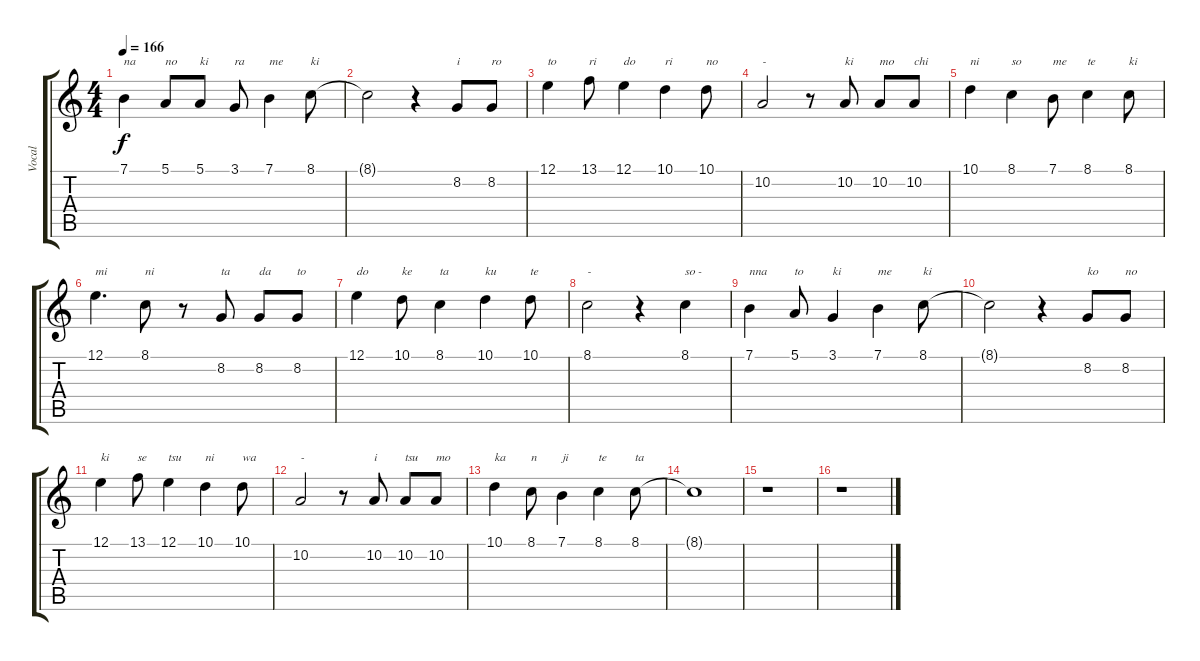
\track ("Vocal" "Vocal") {instrument flute}
\staff {score tabs}
\tuning (E4 B3 G3 D3 A2 E2) {hide}
\ts (4 4)
\tempo 166
\clef g2
\ks c
7.1.4{txt "na" dy f} 5.1.8{txt "no"} 5.1.8{txt "ki"} 3.1.8{txt "ra"} 7.1.4{txt "me"} 8.1.8{txt "ki"} |
8.1{t}.2 r.4 8.2.8{txt "i"} 8.2.8{txt "ro"} |
12.1.4{txt "to"} 13.1.8{txt "ri"} 12.1.4{txt "do"} 10.1.4{txt "ri"} 10.1.8{txt "no"} |
10.2.2{txt "-"} r.8 10.2.8{txt "ki"} 10.2.8{txt "mo"} 10.2.8{txt "chi"} |
10.1.4{txt "ni"} 8.1.4{txt "so"} 7.1.8{txt "me"} 8.1.4{txt "te"} 8.1.8{txt "ki"} |
12.1.4{d txt "mi"} 8.1.8{txt "ni"} r.8 8.2.8{txt "ta"} 8.2.8{txt "da"} 8.2.8{txt "to"} |
12.1.4{txt "do"} 10.1.8{txt "ke"} 8.1.4{txt "ta"} 10.1.4{txt "ku"} 10.1.8{txt "te"} |
8.1.2{txt "-"} r.4 8.1.4{txt "so -"} |
7.1.4{txt "nna"} 5.1.8{txt "to"} 3.1.4{txt "ki"} 7.1.4{txt "me"} 8.1.8{txt "ki"} |
8.1{t}.2 r.4 8.2.8{txt "ko"} 8.2.8{txt "no"} |
12.1.4{txt "ki"} 13.1.8{txt "se"} 12.1.4{txt "tsu"} 10.1.4{txt "ni"} 10.1.8{txt "wa"} |
10.2.2{txt "-"} r.8 10.2.8{txt "i"} 10.2.8{txt "tsu"} 10.2.8{txt "mo"} |
10.1.4{txt "ka"} 8.1.8{txt "n"} 7.1.4{txt "ji"} 8.1.4{txt "te"} 8.1.8{txt "ta"} |
8.1{t}.1 |
r.1 |
r.1
